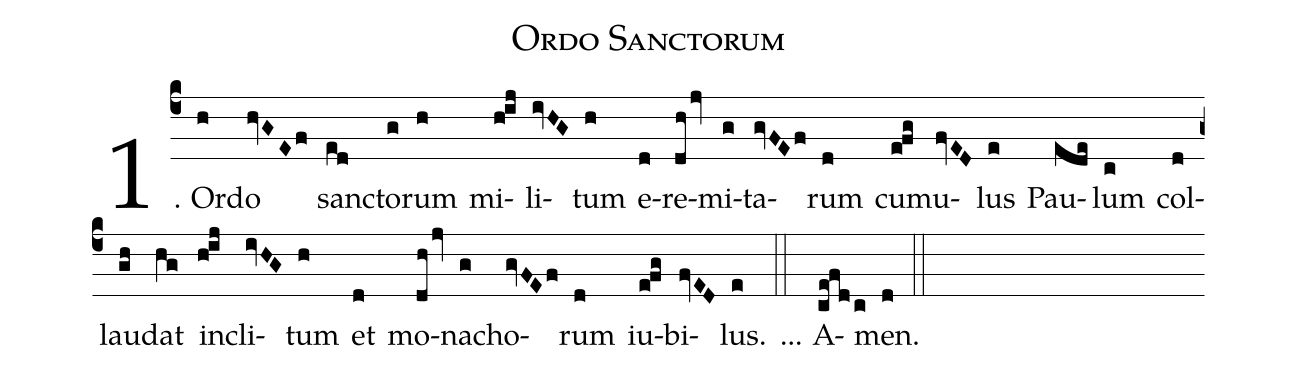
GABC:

name: Ordo Sanctorum;
%%
(c4) 1. Or(h)do(hvGEf) san(ed)cto(g)rum(h) mi(hij)li(ivHG)tum(h)
e(d)re(dhjv)mi(g)ta(gvFEf)rum(d) cu(efg)mu(fvED)lus(e)
Pau(ede)lum(c) col(d)lau(gh)dat(hg) in(hij)cli(ivHG)tum(h)
et(d) mo(dhjv)na(g)cho(gvFEf)rum(d) iu(efg)bi(fvED)lus.(e) (::) ... A(ce!@fdc)men.(d) (::)
